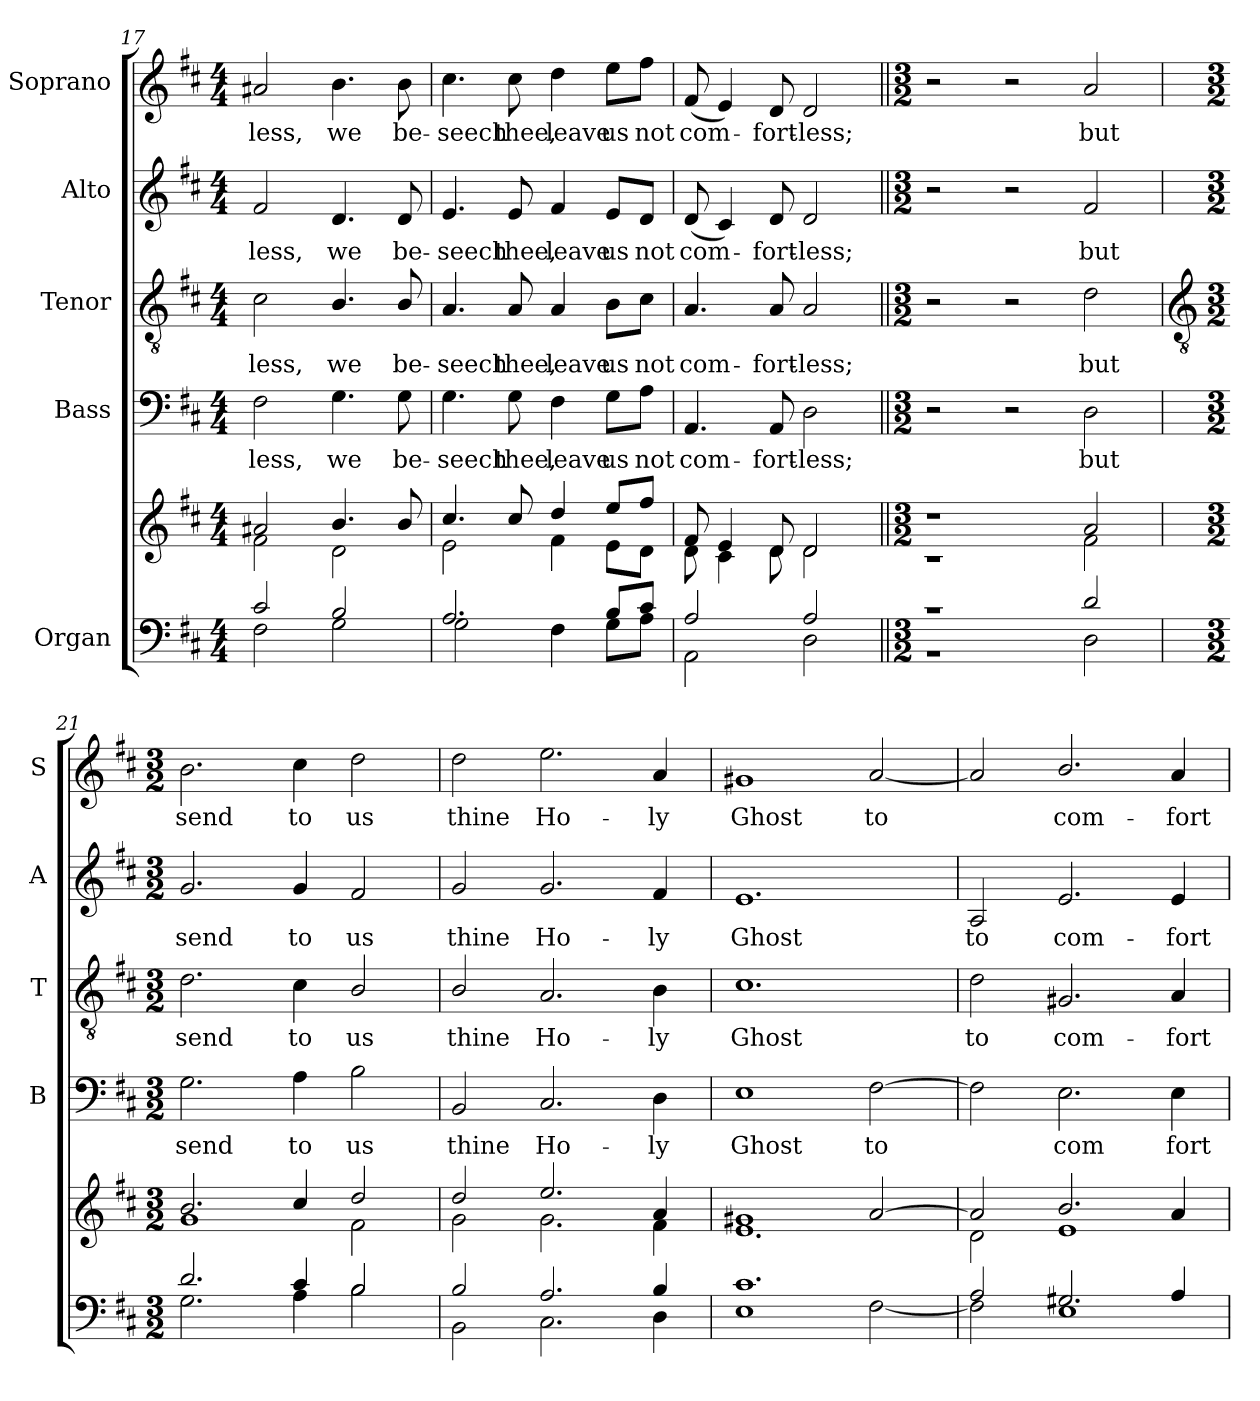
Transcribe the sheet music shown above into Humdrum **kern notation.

**kern	**kern	**kern	**text	**kern	**text	**kern	**text	**kern	**text
*part5	*part5	*part4	*part4	*part3	*part3	*part2	*part2	*part1	*part1
*staff6	*staff5	*staff4	*staff4	*staff3	*staff3	*staff2	*staff2	*staff1	*staff1
*I"Organ	*	*I"Bass	*	*I"Tenor	*	*I"Alto	*	*I"Soprano	*
*	*	*I'B	*	*I'T	*	*I'A	*	*I'S	*
*clefF4	*clefG2	*clefF4	*	*clefGv2	*	*clefG2	*	*clefG2	*
*k[f#c#]	*k[f#c#]	*k[f#c#]	*	*k[f#c#]	*	*k[f#c#]	*	*k[f#c#]	*
*D:	*D:	*D:	*	*D:	*	*D:	*	*D:	*
*M4/4	*M4/4	*M4/4	*	*M4/4	*	*M4/4	*	*M4/4	*
=17	=17	=17	=17	=17	=17	=17	=17	=17	=17
*^	*^	*	*	*	*	*	*	*	*
!	!	!	!	!	!LO:LY:b	!	!LO:LY:b	!	!LO:LY:b	!	!LO:LY:b
2c#/	2F#\	2a#X/	2f#\	2F#\	-less,	2c#\	-less,	2f#/	-less,	2a#X/	-less,
!	!	!	!	!	!LO:LY:b	!	!LO:LY:b	!	!LO:LY:b	!	!LO:LY:b
2B/	2G\	4.b/	2d\	4.G\	we	4.B/	we	4.d/	we	4.b\	we
!	!	!	!	!	!LO:LY:b	!	!LO:LY:b	!	!LO:LY:b	!	!LO:LY:b
.	.	8b/	.	8G\	be-	8B/	be-	8d/	be-	8b\	be-
=18	=18	=18	=18	=18	=18	=18	=18	=18	=18	=18	=18
!	!	!	!	!	!LO:LY:b	!	!LO:LY:b	!	!LO:LY:b	!	!LO:LY:b
2.A/	2G\	4.cc#/	2e\	4.G\	-seech	4.A/	-seech	4.e/	-seech	4.cc#\	-seech
!	!	!	!	!	!LO:LY:b	!	!LO:LY:b	!	!LO:LY:b	!	!LO:LY:b
.	.	8cc#/	.	8G\	thee,	8A/	thee,	8e/	thee,	8cc#\	thee,
!	!	!	!	!	!LO:LY:b	!	!LO:LY:b	!	!LO:LY:b	!	!LO:LY:b
.	4F#\	4dd/	4f#\	4F#\	leave	4A/	leave	4f#/	leave	4dd\	leave
!	!	!	!	!	!LO:LY:b	!	!LO:LY:b	!	!LO:LY:b	!	!LO:LY:b
8B/L	8G\L	8ee/L	8e\L	8G\L	us	8B\L	us	8e/L	us	8ee\L	us
!	!	!	!	!	!LO:LY:b	!	!LO:LY:b	!	!LO:LY:b	!	!LO:LY:b
8c#/J	8A\J	8ff#/J	8d\J	8A\J	not	8c#\J	not	8d/J	not	8ff#\J	not
=19	=19	=19	=19	=19	=19	=19	=19	=19	=19	=19	=19
!	!	!	!	!	!LO:LY:b	!	!LO:LY:b	!	!LO:LY:b	!	!LO:LY:b
2A/	2AA\	8f#/	8d\	4.AA/	com-	4.A/	com-	(<8d/	com-	(<8f#/	com-
.	.	4e/	4c#\	.	.	.	.	4c#/)	.	4e/)	.
!	!	!	!	!	!LO:LY:b	!	!LO:LY:b	!	!LO:LY:b	!	!LO:LY:b
.	.	8d/	8d\	8AA/	-fort-	8A/	-fort-	8d/	fort-	8d/	fort-
!	!	!	!	!	!LO:LY:b	!	!LO:LY:b	!	!LO:LY:b	!	!LO:LY:b
2A/	2D\	2d/	2d\	2D\	-less;	2A/	-less;	2d/	-less;	2d/	-less;
=20||	=20||	=20||	=20||	=20||	=20||	=20||	=20||	=20||	=20||	=20||	=20||
*M3/2	*	*M3/2	*	*M3/2	*	*M3/2	*	*M3/2	*	*M3/2	*
*	*	*	*	*	*	*	*	*	*	*MM180	*
1r	1r	1r	1r	2r	.	2r	.	2r	.	2r	.
.	.	.	.	2r	.	2r	.	2r	.	2r	.
!	!	!	!	!	!LO:LY:b	!	!LO:LY:b	!	!LO:LY:b	!	!LO:LY:b
2d/	2D\	2a/	2f#\	2D\	but	2d\	but	2f#/	but	2a/	but
!!LO:PB:g=z
=21	=21	=21	=21	=21	=21	=21	=21	=21	=21	=21	=21
*	*	*	*	*	*	*clefGv2	*	*	*	*	*
*M3/2	*	*M3/2	*	*M3/2	*	*M3/2	*	*M3/2	*	*M3/2	*
*	*	*	*	*	*	*	*	*	*	*MM180	*
!	!	!	!	!	!LO:LY:b	!	!LO:LY:b	!	!LO:LY:b	!	!LO:LY:b
2.d/	2.G\	2.b/	1g	2.G\	send	2.d\	send	2.g/	send	2.b\	send
!	!	!	!	!	!LO:LY:b	!	!LO:LY:b	!	!LO:LY:b	!	!LO:LY:b
4c#/	4A\	4cc#/	.	4A\	to	4c#\	to	4g/	to	4cc#\	to
!	!	!	!	!	!LO:LY:b	!	!LO:LY:b	!	!LO:LY:b	!	!LO:LY:b
2B/	2B\	2dd/	2f#\	2B\	us	2B/	us	2f#/	us	2dd\	us
=22	=22	=22	=22	=22	=22	=22	=22	=22	=22	=22	=22
!	!	!	!	!	!LO:LY:b	!	!LO:LY:b	!	!LO:LY:b	!	!LO:LY:b
2B/	2BB\	2dd/	2g\	2BB/	thine	2B/	thine	2g/	thine	2dd\	thine
!	!	!	!	!	!LO:LY:b	!	!LO:LY:b	!	!LO:LY:b	!	!LO:LY:b
2.A/	2.C#\	2.ee/	2.g\	2.C#/	Ho-	2.A/	Ho-	2.g/	Ho-	2.ee\	Ho-
!	!	!	!	!	!LO:LY:b	!	!LO:LY:b	!	!LO:LY:b	!	!LO:LY:b
4B/	4D\	4a/	4f#\	4D\	-ly	4B\	-ly	4f#/	-ly	4a/	-ly
=23	=23	=23	=23	=23	=23	=23	=23	=23	=23	=23	=23
!	!	!	!	!	!LO:LY:b	!	!LO:LY:b	!	!LO:LY:b	!	!LO:LY:b
1.c#	1E	1g#X	1.e	1E	Ghost	1.c#	Ghost	1.e	Ghost	1g#X	Ghost
!	!	!	!	!	!LO:LY:b	!	!	!	!	!	!LO:LY:b
.	[2F#\	[2a/	.	[2F#\	to	.	.	.	.	[2a/	to
=24	=24	=24	=24	=24	=24	=24	=24	=24	=24	=24	=24
!	!	!	!	!	!	!	!LO:LY:b	!	!LO:LY:b	!	!
2A/	2F#\]	2a/]	2d\	2F#\]	.	2d\	to	2A/	to	2a/]	.
!	!	!	!	!	!LO:LY:b	!	!LO:LY:b	!	!LO:LY:b	!	!LO:LY:b
2.G#X/	1E	2.b/	1e	2.E\	com	2.G#X/	com-	2.e/	com-	2.b/	com-
!	!	!	!	!	!LO:LY:b	!	!LO:LY:b	!	!LO:LY:b	!	!LO:LY:b
4A/	.	4a/	.	4E\	fort	4A/	-fort	4e/	-fort	4a/	-fort
*v	*v	*	*	*	*	*	*	*	*	*	*
*	*v	*v	*	*	*	*	*	*	*	*
=	=	=	=	=	=	=	=	=	=
*-	*-	*-	*-	*-	*-	*-	*-	*-	*-
